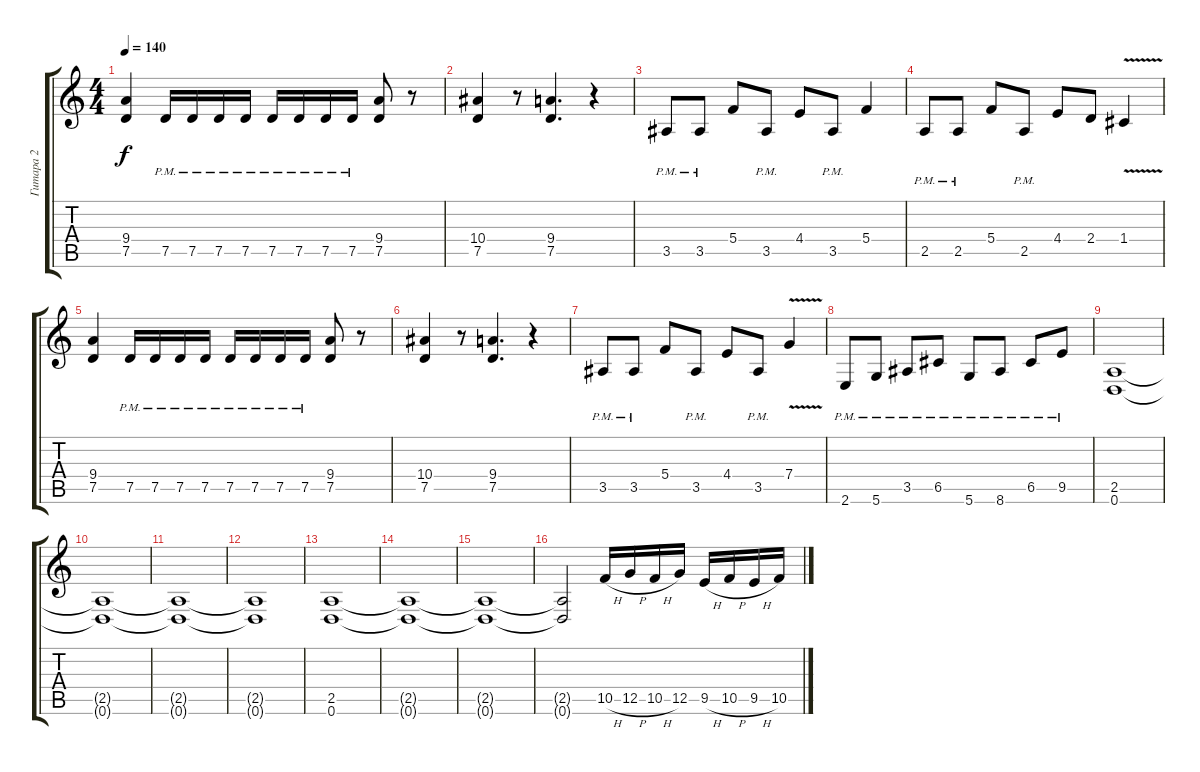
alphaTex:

\track ("Гитара 2" "Гитара 2") {instrument overdrivenguitar}
\staff {score tabs}
\tuning (D4 A3 F3 C3 G2 D2) {hide}
\ts (4 4)
\tempo 140
\clef g2
\ks c
(9.4 7.5).4{dy f} 7.5{pm}.16 7.5{pm}.16 7.5{pm}.16 7.5{pm}.16 7.5{pm}.16 7.5{pm}.16 7.5{pm}.16 7.5{pm}.16 (9.4 7.5).8 r.8 |
(10.4 7.5).4 r.8 (9.4 7.5).4{d} r.4 |
3.5{pm}.8 3.5{pm}.8 5.4.8 3.5{pm}.8 4.4.8 3.5{pm}.8 5.4.4 |
2.5{pm}.8 2.5{pm}.8 5.4.8 2.5{pm}.8 4.4.8 2.4.8 1.4{v}.4 |
(9.4 7.5).4 7.5{pm}.16 7.5{pm}.16 7.5{pm}.16 7.5{pm}.16 7.5{pm}.16 7.5{pm}.16 7.5{pm}.16 7.5{pm}.16 (9.4 7.5).8 r.8 |
(10.4 7.5).4 r.8 (9.4 7.5).4{d} r.4 |
3.5{pm}.8 3.5{pm}.8 5.4.8 3.5{pm}.8 4.4.8 3.5{pm}.8 7.4{v}.4 |
2.6{pm}.8 5.6{pm}.8 3.5{pm}.8 6.5{pm}.8 5.6{pm}.8 8.6{pm}.8 6.5{pm}.8 9.5{pm}.8 |
(2.5 0.6).1 |
(2.5{t} 0.6{t}).1 |
(2.5{t} 0.6{t}).1 |
(2.5{t} 0.6{t}).1 |
(2.5 0.6).1 |
(2.5{t} 0.6{t}).1 |
(2.5{t} 0.6{t}).1 |
(2.5{t} 0.6{t}).2 10.5{h}.16 12.5{h}.16 10.5{h}.16 12.5.16 9.5{h}.16 10.5{h}.16 9.5{h}.16 10.5.16
